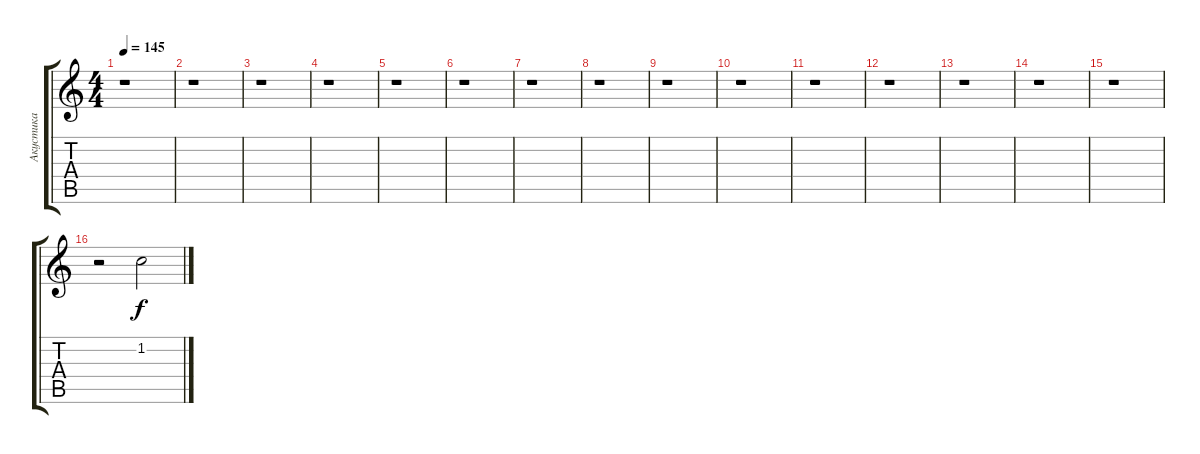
\track ("Акустика" "Акустика") {instrument acousticguitarsteel}
\staff {score tabs}
\tuning (E4 B3 G3 D3 A2 E2) {hide}
\ts (4 4)
\tempo 145
\clef g2
\ks c
r.1{dy f instrument acousticguitarsteel} |
r.1 |
r.1 |
r.1 |
r.1 |
r.1 |
r.1 |
r.1 |
r.1 |
r.1 |
r.1 |
r.1 |
r.1 |
r.1 |
r.1 |
r.2 1.2.2
